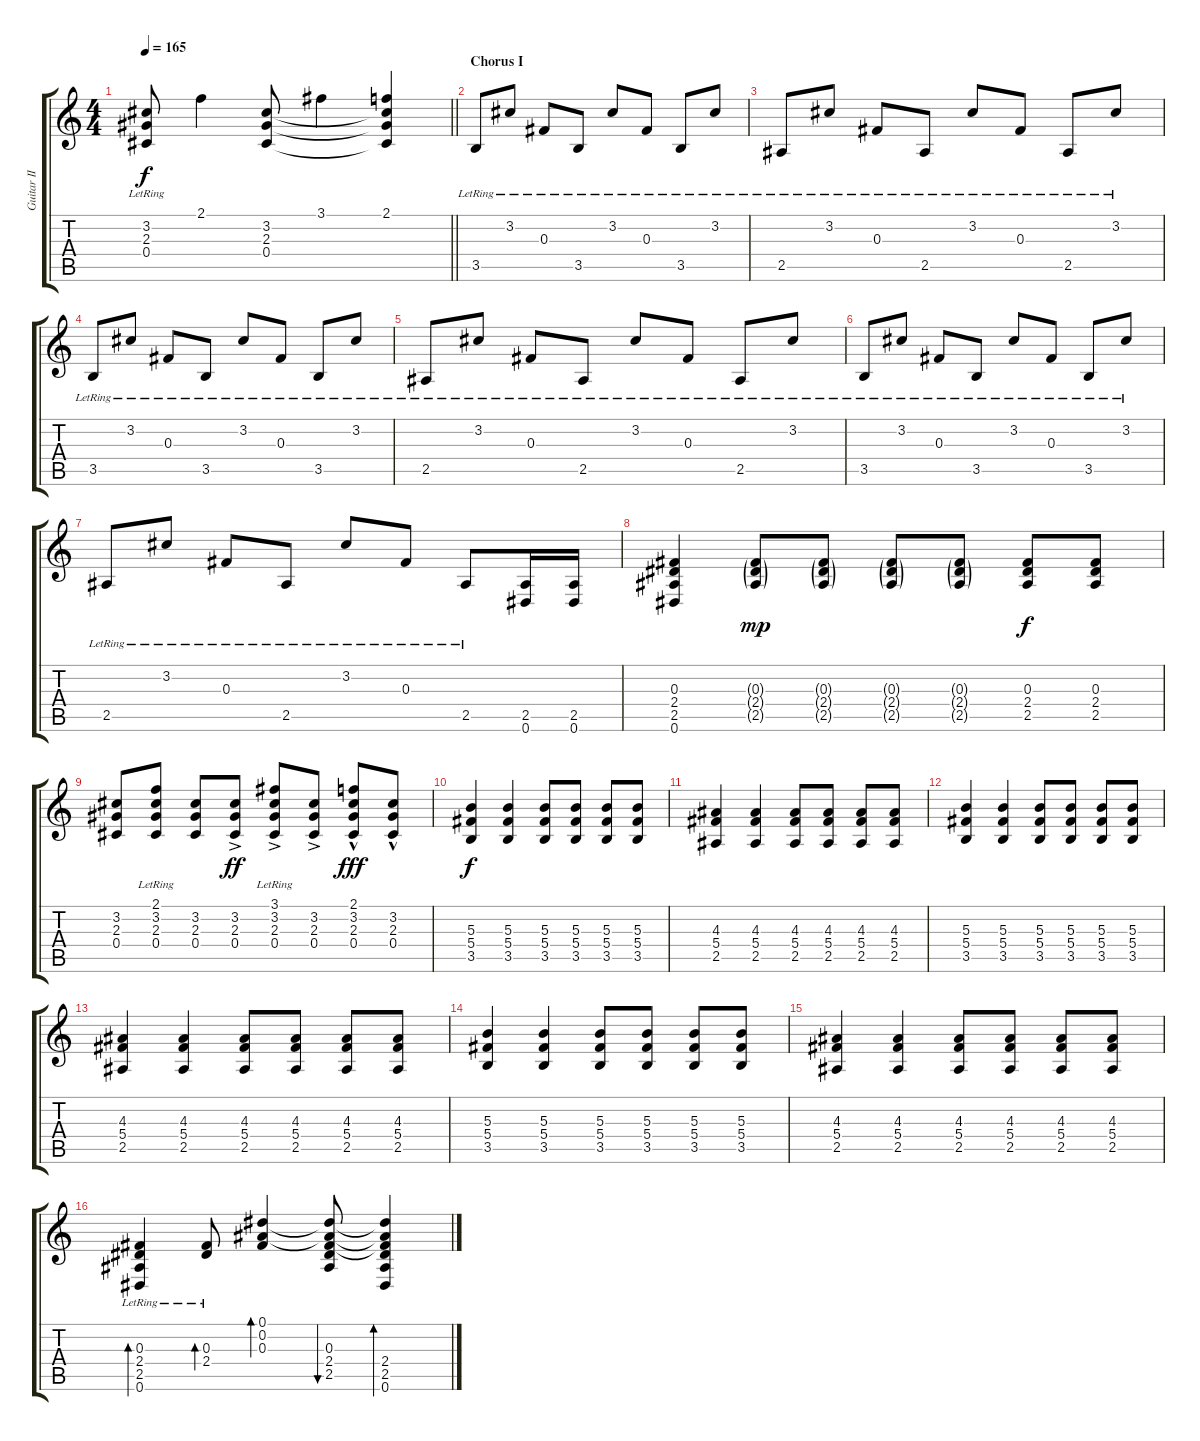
\track ("Guitar II" "Guitar II") {instrument overdrivenguitar}
\staff {score tabs}
\tuning (Eb4 Bb3 Gb3 Db3 Ab2 Eb2) {hide}
\ts (4 4)
\tempo 165
\clef g2
\barLineRight lightlight
\ks c
(3.2{lr} 2.3{lr} 0.4{lr}).8{dy f} 2.1.4 (3.2 2.3 0.4).8 3.1.4 (2.1 3.2{t} 2.3{t} 0.4{t}).4 |
\section ("" "Chorus I")
3.5{lr}.8 3.2{lr}.8 0.3{lr}.8 3.5{lr}.8 3.2{lr}.8 0.3{lr}.8 3.5{lr}.8 3.2{lr}.8 |
2.5{lr}.8 3.2{lr}.8 0.3{lr}.8 2.5{lr}.8 3.2{lr}.8 0.3{lr}.8 2.5{lr}.8 3.2{lr}.8 |
3.5{lr}.8 3.2{lr}.8 0.3{lr}.8 3.5{lr}.8 3.2{lr}.8 0.3{lr}.8 3.5{lr}.8 3.2{lr}.8 |
2.5{lr}.8 3.2{lr}.8 0.3{lr}.8 2.5{lr}.8 3.2{lr}.8 0.3{lr}.8 2.5{lr}.8 3.2{lr}.8 |
3.5{lr}.8 3.2{lr}.8 0.3{lr}.8 3.5{lr}.8 3.2{lr}.8 0.3{lr}.8 3.5{lr}.8 3.2{lr}.8 |
2.5{lr}.8 3.2{lr}.8 0.3{lr}.8 2.5{lr}.8 3.2{lr}.8 0.3{lr}.8 2.5{lr}.8 (2.5 0.6).16{instrument overdrivenguitar} (2.5 0.6).16 |
(0.3 2.4 2.5 0.6).4 (0.3{g} 2.4{g} 2.5{g}).8{dy mp} (0.3{g} 2.4{g} 2.5{g}).8 (0.3{g} 2.4{g} 2.5{g}).8 (0.3{g} 2.4{g} 2.5{g}).8 (0.3 2.4 2.5).8{dy f} (0.3 2.4 2.5).8 |
(3.2 2.3 0.4).8 (2.1{lr} 3.2 2.3 0.4).8 (3.2 2.3 0.4).8 (3.2{ac} 2.3{ac} 0.4{ac}).8{dy ff} (3.1{ac lr} 3.2{ac} 2.3{ac} 0.4{ac}).8 (3.2{ac} 2.3{ac} 0.4{ac}).8 (2.1{hac} 3.2{hac} 2.3{hac} 0.4{hac}).8{dy fff} (3.2{hac} 2.3{hac} 0.4{hac}).8 |
(5.3 5.4 3.5).4{dy f} (5.3 5.4 3.5).4 (5.3 5.4 3.5).8 (5.3 5.4 3.5).8 (5.3 5.4 3.5).8 (5.3 5.4 3.5).8 |
(4.3 5.4 2.5).4 (4.3 5.4 2.5).4 (4.3 5.4 2.5).8 (4.3 5.4 2.5).8 (4.3 5.4 2.5).8 (4.3 5.4 2.5).8 |
(5.3 5.4 3.5).4 (5.3 5.4 3.5).4 (5.3 5.4 3.5).8 (5.3 5.4 3.5).8 (5.3 5.4 3.5).8 (5.3 5.4 3.5).8 |
(4.3 5.4 2.5).4 (4.3 5.4 2.5).4 (4.3 5.4 2.5).8 (4.3 5.4 2.5).8 (4.3 5.4 2.5).8 (4.3 5.4 2.5).8 |
(5.3 5.4 3.5).4 (5.3 5.4 3.5).4 (5.3 5.4 3.5).8 (5.3 5.4 3.5).8 (5.3 5.4 3.5).8 (5.3 5.4 3.5).8 |
(4.3 5.4 2.5).4 (4.3 5.4 2.5).4 (4.3 5.4 2.5).8 (4.3 5.4 2.5).8 (4.3 5.4 2.5).8 (4.3 5.4 2.5).8 |
(0.3{lr} 2.4 2.5{lr} 0.6{lr}).4{bd 60} (0.3 2.4{lr}).8{bd 120} (0.1 0.2 0.3).4{bd 60} (0.1{t} 0.2{t} 0.3 2.4 2.5).8{bu 60} (0.1{t} 0.2{t} 0.3{t} 2.4 2.5 0.6).4{bd 60}
